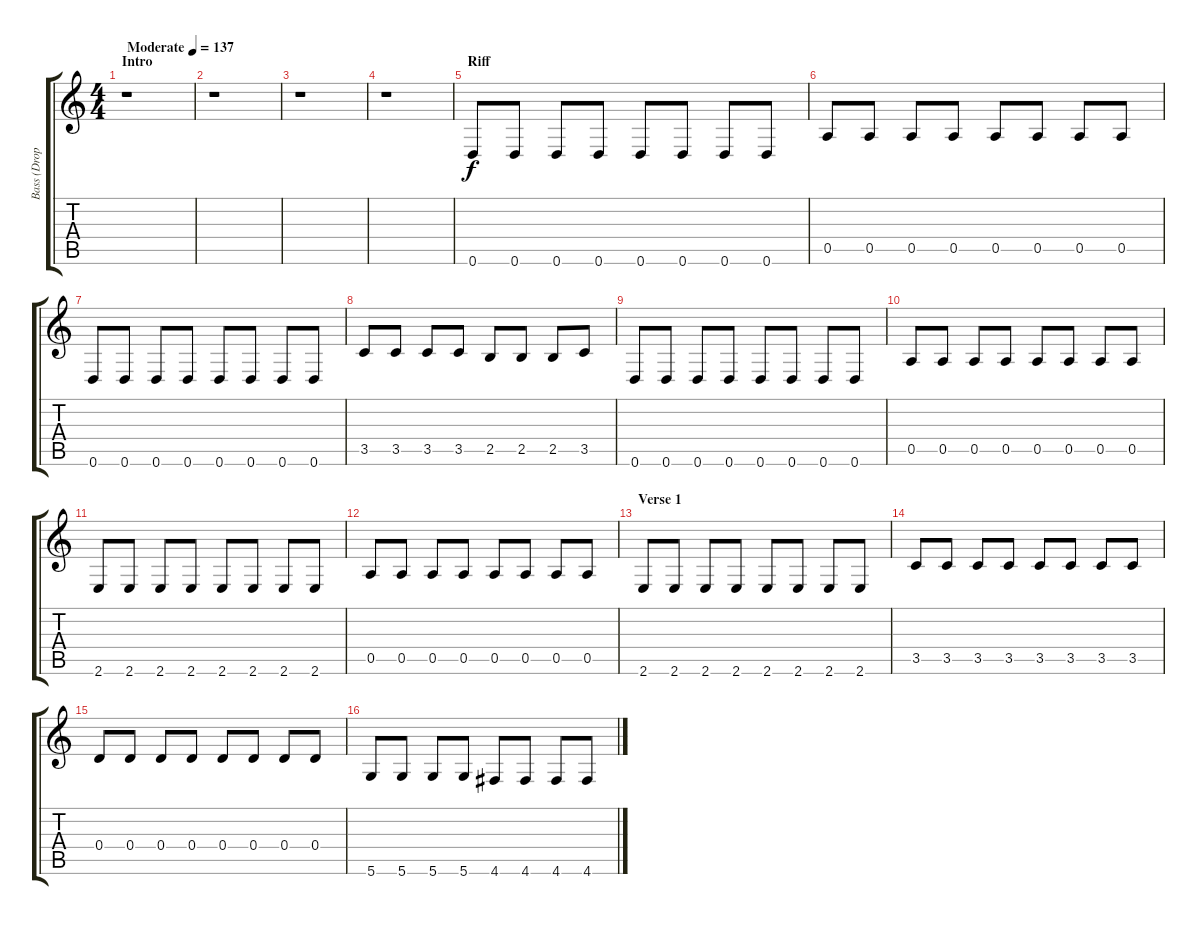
\track ("Bass (Dropped D)" "Bass (Drop") {instrument electricbasspick}
\staff {score tabs}
\tuning (E4 B3 G3 D3 A2 D2) {hide}
\ts (4 4)
\section ("" "Intro")
\tempo (137 "Moderate")
\clef g2
\ks c
r.1{dy f instrument electricbasspick} |
r.1 |
r.1 |
r.1 |
\section ("" "Riff")
0.6.8 0.6.8 0.6.8 0.6.8 0.6.8 0.6.8 0.6.8 0.6.8 |
0.5.8 0.5.8 0.5.8 0.5.8 0.5.8 0.5.8 0.5.8 0.5.8 |
0.6.8 0.6.8 0.6.8 0.6.8 0.6.8 0.6.8 0.6.8 0.6.8 |
3.5.8 3.5.8 3.5.8 3.5.8 2.5.8 2.5.8 2.5.8 3.5.8 |
0.6.8 0.6.8 0.6.8 0.6.8 0.6.8 0.6.8 0.6.8 0.6.8 |
0.5.8 0.5.8 0.5.8 0.5.8 0.5.8 0.5.8 0.5.8 0.5.8 |
2.6.8 2.6.8 2.6.8 2.6.8 2.6.8 2.6.8 2.6.8 2.6.8 |
0.5.8 0.5.8 0.5.8 0.5.8 0.5.8 0.5.8 0.5.8 0.5.8 |
\section ("" "Verse 1")
2.6.8 2.6.8 2.6.8 2.6.8 2.6.8 2.6.8 2.6.8 2.6.8 |
3.5.8 3.5.8 3.5.8 3.5.8 3.5.8 3.5.8 3.5.8 3.5.8 |
0.4.8 0.4.8 0.4.8 0.4.8 0.4.8 0.4.8 0.4.8 0.4.8 |
5.6.8 5.6.8 5.6.8 5.6.8 4.6.8 4.6.8 4.6.8 4.6.8
